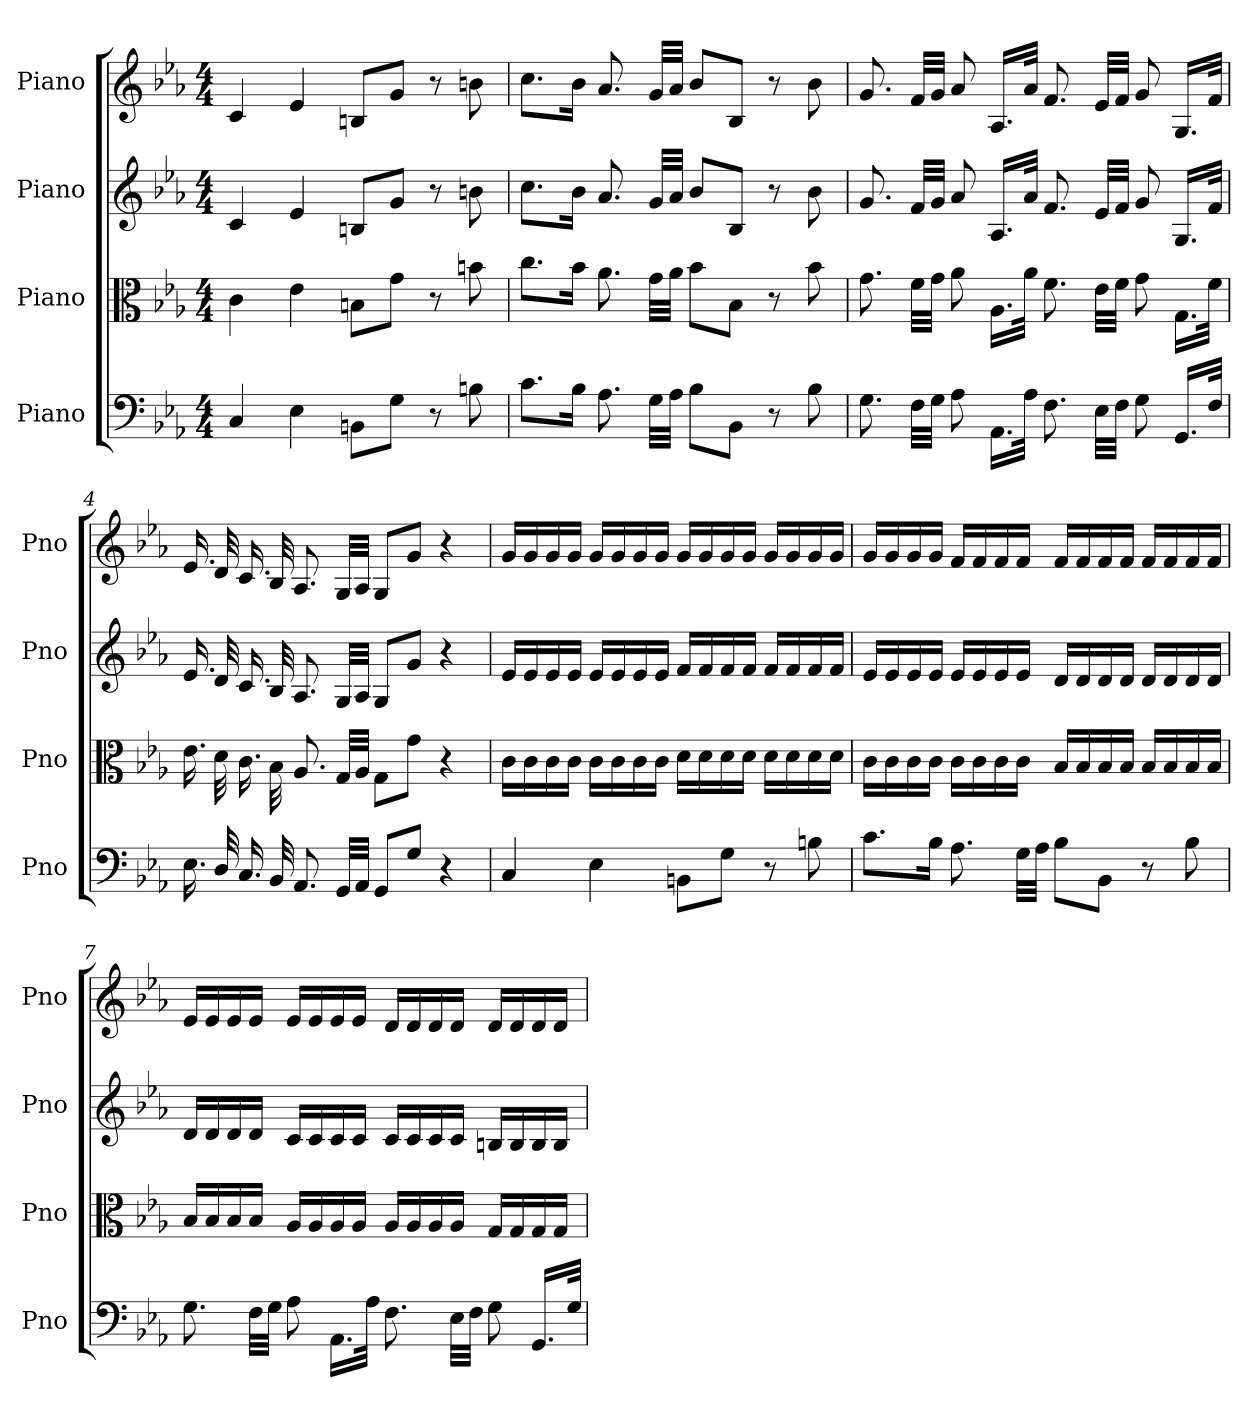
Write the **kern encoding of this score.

**kern	**kern	**kern	**kern
*part4	*part3	*part2	*part1
*staff4	*staff3	*staff2	*staff1
*I"Piano	*I"Piano	*I"Piano	*I"Piano
*I'Pno	*I'Pno	*I'Pno	*I'Pno
*clefF4	*clefC3	*clefG2	*clefG2
*k[b-e-a-]	*k[b-e-a-]	*k[b-e-a-]	*k[b-e-a-]
*M4/4	*M4/4	*M4/4	*M4/4
=1	=1	=1	=1
4C/	4c\	4c/	4c/
4E-\	4e-\	4e-/	4e-/
8BBn\L	8Bn\L	8Bn/L	8Bn/L
8G\J	8g\J	8g/J	8g/J
8r	8r	8r	8r
8Bn\	8bn\	8bn\	8bn\
=2	=2	=2	=2
8.c\L	8.cc\L	8.cc\L	8.cc\L
16B-\Jk	16b-\Jk	16b-\Jk	16b-\Jk
8.A-\	8.a-\	8.a-/	8.a-/
32G\LLL	32g\LLL	32g/LLL	32g/LLL
32A-\JJJ	32a-\JJJ	32a-/JJJ	32a-/JJJ
8B-\L	8b-\L	8b-/L	8b-/L
8BB-\J	8B-\J	8B-/J	8B-/J
8r	8r	8r	8r
8B-\	8b-\	8b-\	8b-\
=3	=3	=3	=3
8.G\	8.g\	8.g/	8.g/
32F\LLL	32f\LLL	32f/LLL	32f/LLL
32G\JJJ	32g\JJJ	32g/JJJ	32g/JJJ
8A-\	8a-\	8a-/	8a-/
16.AA-\LL	16.A-\LL	16.A-/LL	16.A-/LL
32A-\JJk	32a-\JJk	32a-/JJk	32a-/JJk
8.F\	8.f\	8.f/	8.f/
32E-\LLL	32e-\LLL	32e-/LLL	32e-/LLL
32F\JJJ	32f\JJJ	32f/JJJ	32f/JJJ
8G\	8g\	8g/	8g/
16.GG/LL	16.G\LL	16.G/LL	16.G/LL
32F/JJk	32f\JJk	32f/JJk	32f/JJk
!!LO:LB:g=z
=4	=4	=4	=4
16.E-\	16.e-\	16.e-/	16.e-/
32D/	32d\	32d/	32d/
16.C/	16.c\	16.c/	16.c/
32BB-/	32B-\	32B-/	32B-/
8.AA-/	8.A-/	8.A-/	8.A-/
32GG/LLL	32G/LLL	32G/LLL	32G/LLL
32AA-/JJJ	32A-/JJJ	32A-/JJJ	32A-/JJJ
8GG/L	8G\L	8G/L	8G/L
8G/J	8g\J	8g/J	8g/J
4r	4r	4r	4r
=5	=5	=5	=5
4C/	16c\LL	16e-/LL	16g/LL
.	16c\	16e-/	16g/
.	16c\	16e-/	16g/
.	16c\JJ	16e-/JJ	16g/JJ
4E-\	16c\LL	16e-/LL	16g/LL
.	16c\	16e-/	16g/
.	16c\	16e-/	16g/
.	16c\JJ	16e-/JJ	16g/JJ
8BBn\L	16d\LL	16f/LL	16g/LL
.	16d\	16f/	16g/
8G\J	16d\	16f/	16g/
.	16d\JJ	16f/JJ	16g/JJ
8r	16d\LL	16f/LL	16g/LL
.	16d\	16f/	16g/
8Bn\	16d\	16f/	16g/
.	16d\JJ	16f/JJ	16g/JJ
!!LO:LB:g=z
=6	=6	=6	=6
8.c\L	16c\LL	16e-/LL	16g/LL
.	16c\	16e-/	16g/
.	16c\	16e-/	16g/
16B-\Jk	16c\JJ	16e-/JJ	16g/JJ
8.A-\	16c\LL	16e-/LL	16f/LL
.	16c\	16e-/	16f/
.	16c\	16e-/	16f/
32G\LLL	16c\JJ	16e-/JJ	16f/JJ
32A-\JJJ	.	.	.
8B-\L	16B-/LL	16d/LL	16f/LL
.	16B-/	16d/	16f/
8BB-\J	16B-/	16d/	16f/
.	16B-/JJ	16d/JJ	16f/JJ
8r	16B-/LL	16d/LL	16f/LL
.	16B-/	16d/	16f/
8B-\	16B-/	16d/	16f/
.	16B-/JJ	16d/JJ	16f/JJ
=7	=7	=7	=7
8.G\	16B-/LL	16d/LL	16e-/LL
.	16B-/	16d/	16e-/
.	16B-/	16d/	16e-/
32F\LLL	16B-/JJ	16d/JJ	16e-/JJ
32G\JJJ	.	.	.
8A-\	16A-/LL	16c/LL	16e-/LL
.	16A-/	16c/	16e-/
16.AA-\LL	16A-/	16c/	16e-/
.	16A-/JJ	16c/JJ	16e-/JJ
32A-\JJk	.	.	.
8.F\	16A-/LL	16c/LL	16d/LL
.	16A-/	16c/	16d/
.	16A-/	16c/	16d/
32E-\LLL	16A-/JJ	16c/JJ	16d/JJ
32F\JJJ	.	.	.
8G\	16G/LL	16Bn/LL	16d/LL
.	16G/	16B/	16d/
16.GG/LL	16G/	16B/	16d/
.	16G/JJ	16B/JJ	16d/JJ
32G/JJk	.	.	.
=	=	=	=
*-	*-	*-	*-
